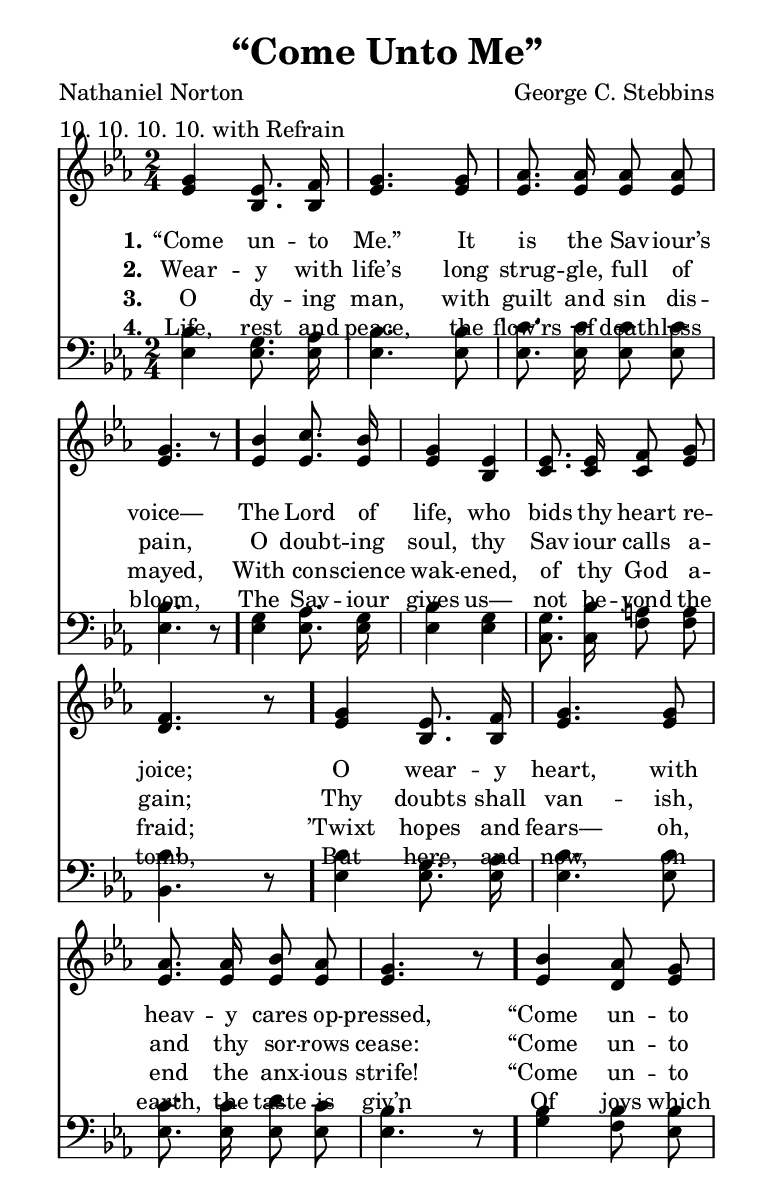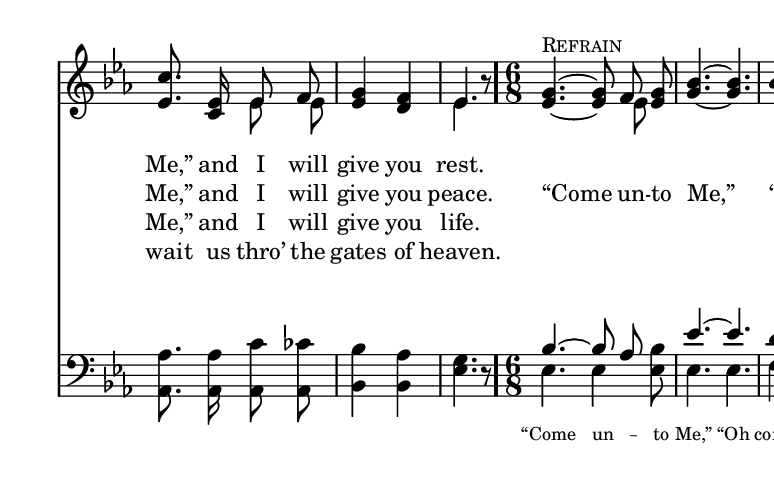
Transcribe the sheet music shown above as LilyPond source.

\include "common/global.ily"
\paper {
  \include "common/paper.ily"
  ragged-last-bottom = ##t
  systems-per-page = 4
system-count = 5

}

\header{
  %gospel
  hymnnumber = "6"
  title = "“Come Unto Me”"
  tunename = ""
  meter = "10. 10. 10. 10. with Refrain"
  poet = "Nathaniel Norton" % see https://hymnary.org/text/come_unto_me_it_is_the_saviors_voice
  composer = "George C. Stebbins" % see https://hymnary.org/tune/come_unto_me_it_is_the_saviors_stebbins
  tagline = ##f
}

% for fermata in MIDI
ta = { \tempo 4=84 }
tb = { \tempo 4=42 }
tc = { \tempo 4=21 }

patternA = { \ta c4 c8. c16       | c4. c8        | c8. c16 c8 c8    | c4. c8                     } % Line 1, 3
patternB = { \ta c4 c8. c16       | c4 c4         | c8. c16 c8 c8    | c4. c8                     } % Line 2
patternC = { \ta c4 c8 c8         | c8. c16 c8 c8 | c4 c4            | c4. c8                     } % Line 4

patternR = { \ta c4. ~ c8 c8 c8   | c4. ~ c4.     | c4. ~ c8 c8 c8   | c4. ~ c4 c8                } % Refrain soprano / alto / tenor 1
patternS = { \ta c4. ~ c8 c8 c8   | c4. c4.       | c4 c8 c4 c8      | c4.( c4) c8                } % Refrain soprano / tenor 2
patternZ = { \ta c4. ~ c8 c8 c8   | c4. c4.       | c4 c8 c4 c8      | c4. ~ c4 c8                } % Refrain alto 2
patternT = { \ta c4 c8 c8[ c8] c8 | c4. ~ c4.     | c4 c8 c8[ c8] c8 | c4.( \tb c4.) \fermata     } % Refrain soprano 3
patternU = { \ta c4 c8 c4 c8      | c4. ~ c4.     | c4 c8 c4 c8      | c4 c8 c4( \tc c8) \fermata } % Refrain alto 3
patternV = { \ta c4 c8 c8[ c8] c8 | c4 c8 c4( c8) | c4 c8 c8[ c8] c8 | c4 c8 c4( \tc c8) \fermata } % Refrain tenor 3
patternW = { \ta c4. c4 c8        | c4. c4.       | c4. c4 c8        | c4. ~ c4 c8                } % Refrain bass 1
patternX = { \ta c4. c4 c8        | c4. c4.       | c4 c8 c4 c8      | c4. ~ c4 c8                } % Refrain bass 2
patternY = { \ta c4 c8 c4 c8      | c4. ~ c4.     | c4 c8 c4 c8      | c4. ~ \tb c4. \fermata     } % Refrain bass 3
patternZ = { \ta c4. ~ c8 c8 c8   | c4. c4.       | c4 c8 c4 c8      | c4. ~ c4 c8                } % Refrain alto 2

global = {
  \include "common/overrides.ily"
  \override Staff.TimeSignature.style = #'numbered
  \time 2/4
  \override Score.MetronomeMark.transparent = ##t
  \ta
  \key ees \major
  \autoBeamOff
}

notesSoprano = {
\global
\relative c'' {

  \changePitch \patternA { g ees f   | g g          | aes aes aes aes | g r   }
  \changePitch \patternB { bes c bes | g ees        | ees ees f g     | f r   }
  \changePitch \patternA { g ees f   | g g          | aes aes bes aes | g r   }
  \changePitch \patternC { bes aes g | c ees, ees f | g f             | ees r }

  \time 6/8
  << s^\markup { \small \caps "Refrain" }
  \changePitch \patternR { g g f g           | bes bes | bes bes c bes   | ees ees r } >>
  \changePitch \patternS { ees ees d c       | bes g   | aes aes aes aes | aes g r   }
  \changePitch \patternT { bes bes bes c bes | g^\markup{\italic{ritard.}} g     | g g g aes g     | ees ees   }


  \bar "|."

}
}

notesAlto = {
\global
\relative e' {

  \changePitch \patternA { ees bes bes | ees ees       | ees ees ees ees | ees r }
  \changePitch \patternB { ees ees ees | ees bes       | c c c ees       | d r   }
  \changePitch \patternA { ees bes bes | ees ees       | ees ees ees ees | ees r }
  \changePitch \patternC { ees d ees   | ees c ees ees | ees d           | ees r }

  \changePitch \patternR { ees ees ees ees | g g     | aes aes aes aes | bes bes r     }
  \changePitch \patternZ { aes aes aes ees | ees ees | f f f ees       | ees ees r     }
  \changePitch \patternU { ees ees ees ees | ees ees | ees ees ees ees | bes bes c bes }

}
}

notesTenor = {
\global
\relative a {

  \changePitch \patternA { bes g aes   | bes bes       | c c c c   | bes r }
  \changePitch \patternB { g aes g     | bes g         | g bes a a | bes r }
  \changePitch \patternA { bes g aes   | bes bes       | c c d c   | bes r }
  \changePitch \patternC { bes bes bes | aes aes c ces | bes aes   | g r   }

  \changePitch \patternR { bes bes aes bes | ees ees       | d d d d           | ees ees r }
  \changePitch \patternS { c c bes aes     | g bes         | bes ees d c       | c bes r   }
  \changePitch \patternV { g g g aes g     | bes bes c bes | bes bes bes c bes | g g aes g }

}
}

notesBass = {
\global
\relative f {

  \changePitch \patternA { ees ees ees | ees ees          | ees ees ees ees | ees r  }
  \changePitch \patternB { ees ees ees | ees ees          | c c f f         | bes, r }
  \changePitch \patternA { ees ees ees | ees ees          | ees ees ees ees | ees r  }
  \changePitch \patternC { g f ees     | aes, aes aes aes | bes bes         | ees r  }

  \changePitch \patternW { ees ees ees     | ees ees | f f f           | g g r     }
  \changePitch \patternX { aes aes aes     | ees ees | bes bes bes bes | ees ees r }
  \changePitch \patternY { ees ees ees ees | ees ees | ees ees ees ees | ees ees   }

}
}

Refrain = \lyricmode {

  “Come un -- to Me,” “come un -- to Me,” \bar "."
  “Come un -- to Me, and I will give you rest,” \bar "."
  I will give you rest, I will give you rest. \bar "."

}

BassRefrainA = \lyricmode {

  \override LyricText.font-size = #-2
  \override LyricHyphen.thickness = #0.7
  \repeat unfold 40 { \skip 4 }
  “Come un -- to Me,” “Oh come un -- to Me,”
  “Come un -- to Me, and

}

TenorRefrainA = \lyricmode {

  \override LyricText.font-size = #-2
  \override LyricHyphen.thickness = #0.7
  \repeat unfold 58 { \skip 4 }
  I will give, will give you rest.
  I will give, will give you rest.

}

wordsA = \lyricmode {
\set stanza = "1."

  “Come un -- to Me.” It is the Sav -- iour’s voice— \bar "."
  The Lord of life, who bids thy heart re -- joice; \bar "."
  O wear -- y heart, with heav -- y cares op -- pressed, \bar "."
  “Come un -- to Me,” and I will give you rest. \bar "."

}

wordsB = \lyricmode {
\set stanza = "2."

  Wear -- y with life’s long strug -- gle, full of pain,
  O doubt -- ing soul, thy Sav -- iour calls a -- gain;
  Thy doubts shall van -- ish, and thy sor -- rows cease:
  “Come un -- to Me,” and I will give you peace.

  \Refrain
}

wordsC = \lyricmode {
\set stanza = "3."

  O dy -- ing man, with guilt and sin dis -- mayed,
  With con -- science wak -- ened, of thy God a -- fraid;
  ’Twixt hopes and fears— oh, end the anx -- ious strife!
  “Come un -- to Me,” and I will give you life.

}

wordsD = \lyricmode {
\set stanza = "4."

  Life, rest and peace, the flow’rs of death -- less bloom,
  The Sav -- iour gives us— not be -- yond the tomb,
  But here, and now, on earth, the taste is giv’n
  Of joys which wait us thro’ the gates of heaven.

}


\score {
  \context ChoirStaff <<
    \context Staff = upper <<
      \set Staff.autoBeaming = ##f
      \set ChoirStaff.systemStartDelimiter = #'SystemStartBar
      \set ChoirStaff.printPartCombineTexts = ##f
      \partcombine #'(2 . 11) \notesSoprano \notesAlto
      \context NullVoice = sopranos { \voiceOne << \notesSoprano >> }
      \context Lyrics = one   \lyricsto sopranos \wordsA
      \context Lyrics = two   \lyricsto sopranos \wordsB
      \context Lyrics = three \lyricsto sopranos \wordsC
      \context Lyrics = four  \lyricsto sopranos \wordsD
    >>
    \context Staff = men <<
      \set Staff.autoBeaming = ##f
      \clef bass
      \set ChoirStaff.printPartCombineTexts = ##f
      \partcombine #'(2 . 11) \notesTenor \notesBass
      \context NullVoice = tenors { \voiceOne << \notesTenor >> }
      \context NullVoice = basses { \voiceTwo << \notesBass >> }
    >>
  \new Lyrics \with { alignAboveContext = men } \lyricsto tenors \TenorRefrainA
  \new Lyrics \with { alignBelowContext = men } \lyricsto basses \BassRefrainA
  >>
  \layout {
    \include "common/layout.ily"
  }
  #(cond ((ly:get-option 'eog-midi-permitted) #{ \midi{
    \include "common/midi.ily"
  } #}))
}

\version "2.19.49"  % necessary for upgrading to future LilyPond versions.

% vi:set et ts=2 sw=2 ai nocindent syntax=lilypond:
